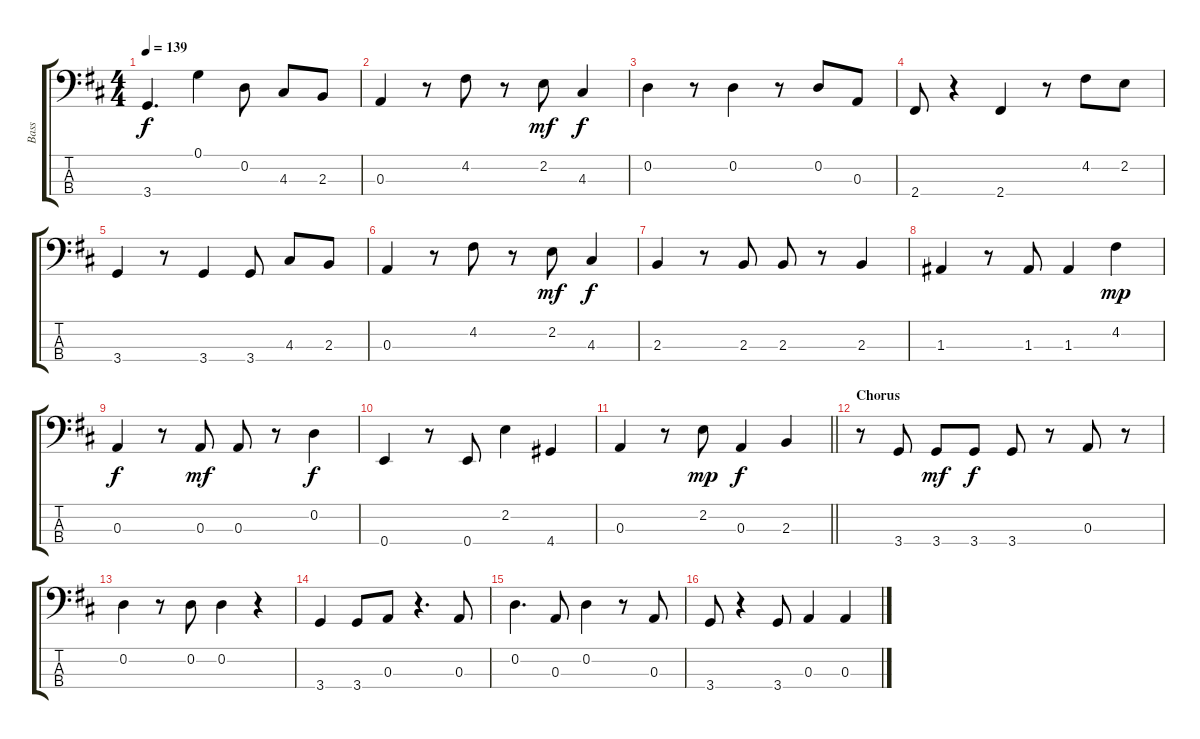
\track ("Bass" "Bass") {instrument electricbasspick}
\staff {score tabs}
\tuning (G2 D2 A1 E1) {hide}
\ts (4 4)
\tempo 139
\clef f4
\ks d
3.4.4{d dy f} 0.1.4 0.2.8 4.3.8 2.3.8 |
0.3.4 r.8 4.2.8 r.8 2.2.8{dy mf} 4.3.4{dy f} |
0.2.4 r.8 0.2.4 r.8 0.2.8 0.3.8 |
2.4.8 r.4 2.4.4 r.8 4.2.8 2.2.8 |
3.4.4 r.8 3.4.4 3.4.8 4.3.8 2.3.8 |
0.3.4 r.8 4.2.8 r.8 2.2.8{dy mf} 4.3.4{dy f} |
2.3.4 r.8 2.3.8 2.3.8 r.8 2.3.4 |
1.3.4 r.8 1.3.8 1.3.4 4.2.4{dy mp} |
0.3.4{dy f} r.8 0.3.8{dy mf} 0.3.8 r.8 0.2.4{dy f} |
0.4.4 r.8 0.4.8 2.2.4 4.4.4 |
\barLineRight lightlight
0.3.4 r.8 2.2.8{dy mp} 0.3.4{dy f} 2.3.4 |
\section ("" "Chorus")
r.8 3.4.8 3.4.8{dy mf} 3.4.8{dy f} 3.4.8 r.8 0.3.8 r.8 |
0.2.4 r.8 0.2.8 0.2.4 r.4 |
3.4.4 3.4.8 0.3.8 r.4{d} 0.3.8 |
0.2.4{d} 0.3.8 0.2.4 r.8 0.3.8 |
3.4.8 r.4 3.4.8 0.3.4 0.3.4
